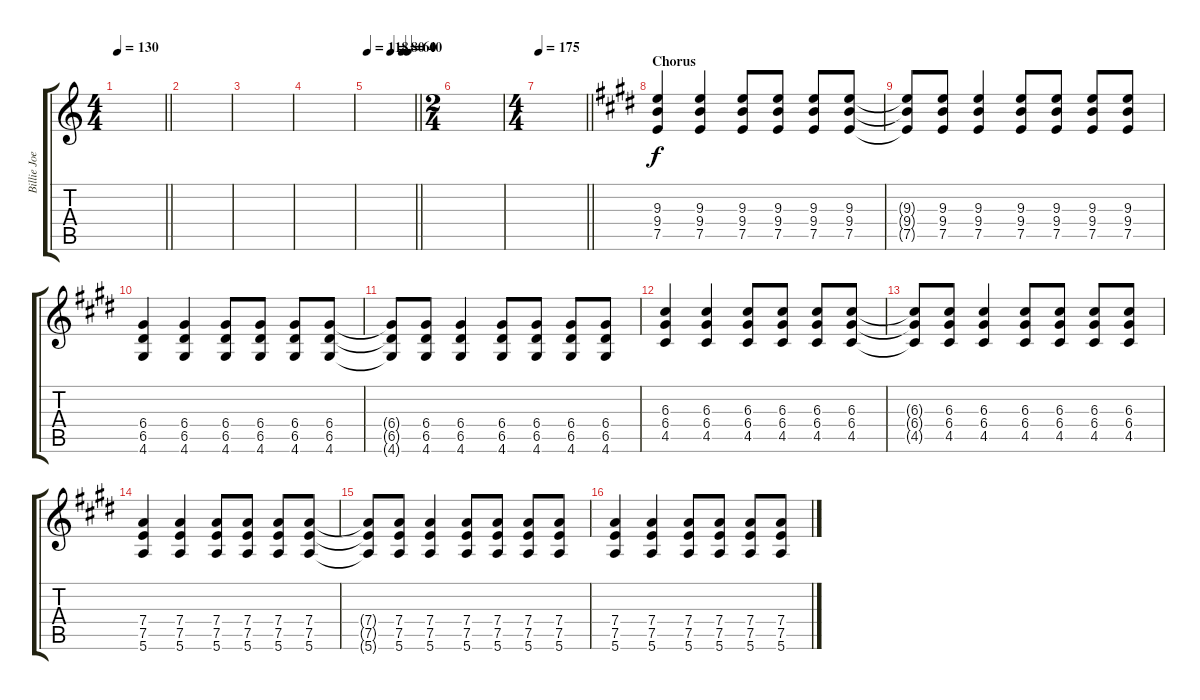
\track ("Billie Joe Armstrong (Rhthym Guitar)" "Billie Joe") {instrument distortionguitar}
\staff {score tabs}
\tuning (E4 B3 G3 D3 A2 E2) {hide}
\ts (4 4)
\tempo 130
\clef g2
\barLineRight lightlight
\ks c
|
|
|
|
\tempo 118
\tempo (80 0.5)
\tempo (60 0.75)
\tempo (40 0.875)
\barLineRight lightlight
|
\ts (2 4)
|
\ts (4 4)
\tempo 175
\barLineRight lightlight
|
\section ("" "Chorus")
\ks e
(9.3 9.4 7.5).4 (9.3 9.4 7.5).4 (9.3 9.4 7.5).8 (9.3 9.4 7.5).8 (9.3 9.4 7.5).8 (9.3 9.4 7.5).8 |
(9.3{t} 9.4{t} 7.5{t}).8 (9.3 9.4 7.5).8 (9.3 9.4 7.5).4 (9.3 9.4 7.5).8 (9.3 9.4 7.5).8 (9.3 9.4 7.5).8 (9.3 9.4 7.5).8 |
(6.4 6.5 4.6).4 (6.4 6.5 4.6).4 (6.4 6.5 4.6).8 (6.4 6.5 4.6).8 (6.4 6.5 4.6).8 (6.4 6.5 4.6).8 |
(6.4{t} 6.5{t} 4.6{t}).8 (6.4 6.5 4.6).8 (6.4 6.5 4.6).4 (6.4 6.5 4.6).8 (6.4 6.5 4.6).8 (6.4 6.5 4.6).8 (6.4 6.5 4.6).8 |
(6.3 6.4 4.5).4 (6.3 6.4 4.5).4 (6.3 6.4 4.5).8 (6.3 6.4 4.5).8 (6.3 6.4 4.5).8 (6.3 6.4 4.5).8 |
(6.3{t} 6.4{t} 4.5{t}).8 (6.3 6.4 4.5).8 (6.3 6.4 4.5).4 (6.3 6.4 4.5).8 (6.3 6.4 4.5).8 (6.3 6.4 4.5).8 (6.3 6.4 4.5).8 |
(7.4 7.5 5.6).4 (7.4 7.5 5.6).4 (7.4 7.5 5.6).8 (7.4 7.5 5.6).8 (7.4 7.5 5.6).8 (7.4 7.5 5.6).8 |
(7.4{t} 7.5{t} 5.6{t}).8 (7.4 7.5 5.6).8 (7.4 7.5 5.6).4 (7.4 7.5 5.6).8 (7.4 7.5 5.6).8 (7.4 7.5 5.6).8 (7.4 7.5 5.6).8 |
(7.4 7.5 5.6).4 (7.4 7.5 5.6).4 (7.4 7.5 5.6).8 (7.4 7.5 5.6).8 (7.4 7.5 5.6).8 (7.4 7.5 5.6).8
